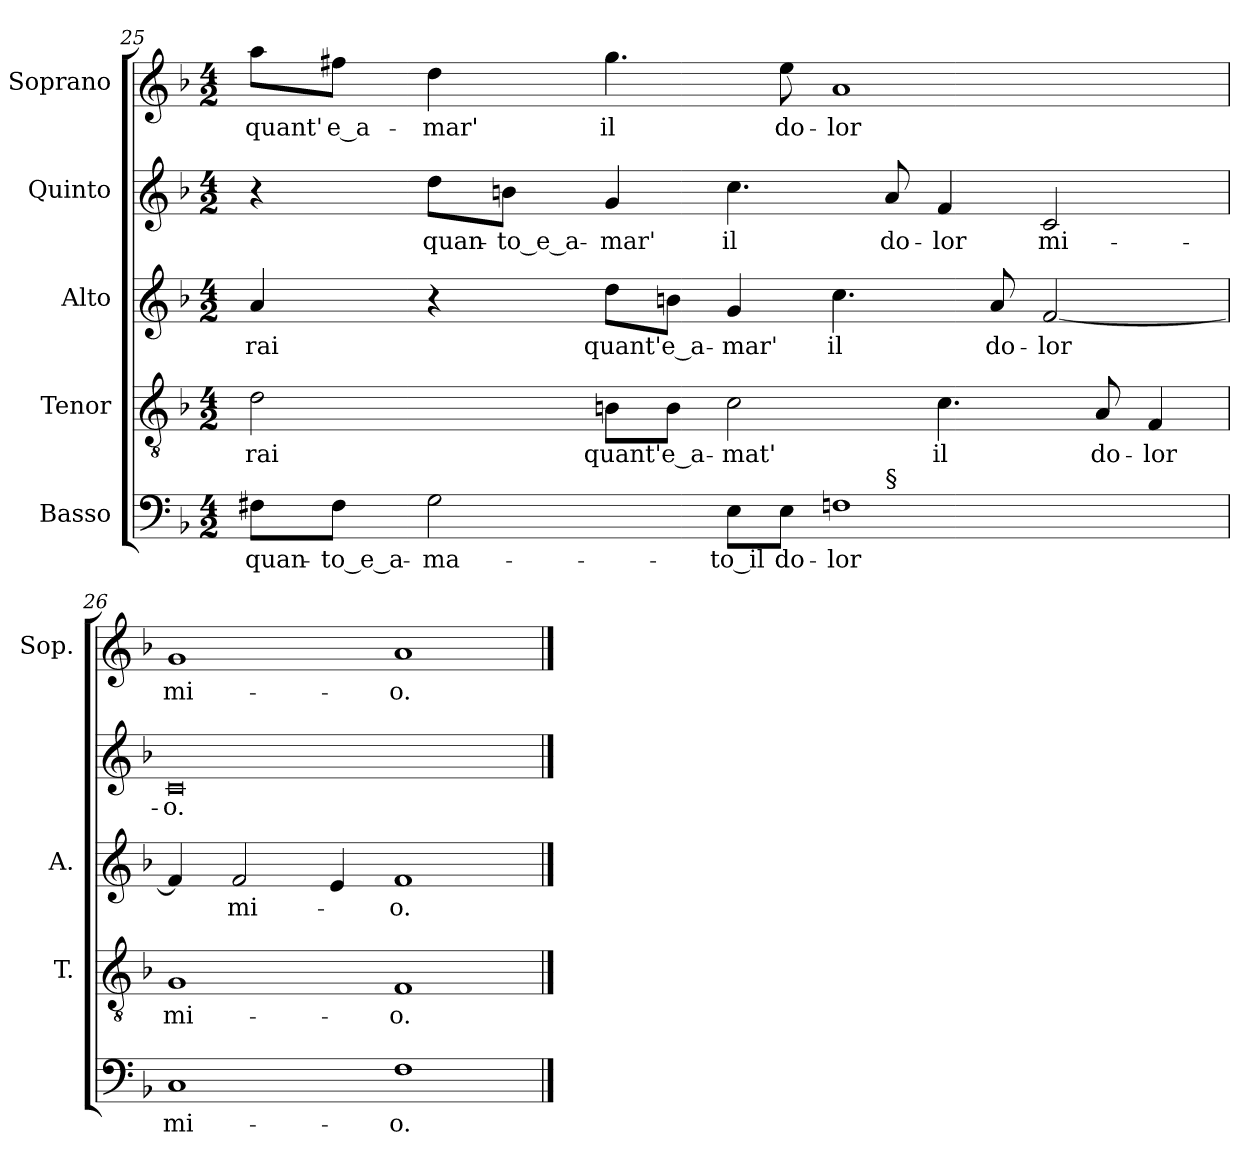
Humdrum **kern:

**kern	**text	**kern	**text	**kern	**text	**kern	**text	**kern	**text
*part5	*part5	*part4	*part4	*part3	*part3	*part2	*part2	*part1	*part1
*staff5	*staff5	*staff4	*staff4	*staff3	*staff3	*staff2	*staff2	*staff1	*staff1
*I"Basso	*	*I"Tenor	*	*I"Alto	*	*I"Quinto	*	*I"Soprano	*
*	*	*I'T.	*	*I'A.	*	*	*	*I'Sop.	*
*clefF4	*	*clefGv2	*	*clefG2	*	*clefG2	*	*clefG2	*
*	*	*ITrd7c12	*	*	*	*	*	*	*
*k[b-]	*	*k[b-]	*	*k[b-]	*	*k[b-]	*	*k[b-]	*
*F:	*	*F:	*	*F:	*	*F:	*	*F:	*
*M4/2	*	*M4/2	*	*M4/2	*	*M4/2	*	*M4/2	*
=25	=25	=25	=25	=25	=25	=25	=25	=25	=25
!	!LO:LY:b:color=#000000	!	!	!	!	!	!	!	!
!	!	!	!LO:LY:b:color=#000000	!	!	!	!	!	!
!	!	!	!	!	!LO:LY:b:color=#000000	!	!	!	!
!	!	!	!	!	!	!	!	!	!LO:LY:b:color=#000000
*^	*	*	*	*	*	*	*	*	*
8F#Xi\L	1ryy	quan-	2Di\	-rai	4ai/	-rai	4r	.	8aai\L	quant'
!	!	!LO:LY:b:color=#000000	!	!	!	!	!	!	!	!
!	!	!	!	!	!	!	!	!	!	!LO:LY:b:color=#000000
8F#i\J	.	-to_e_a-	.	.	.	.	.	.	8ff#Xi\J	e_a-
!	!	!LO:LY:b:color=#000000	!	!	!	!	!	!	!	!
!	!	!	!	!	!	!	!	!LO:LY:b:color=#000000	!	!
!	!	!	!	!	!	!	!	!	!	!LO:LY:b:color=#000000
2Gi\	.	-ma-	.	.	4r	.	8ddi\L	quan-	4ddi\	-mar'
!	!	!	!	!	!	!	!	!LO:LY:b:color=#000000	!	!
.	.	.	.	.	.	.	8bni\J	-to_e_a-	.	.
!	!	!	!	!LO:LY:b:color=#000000	!	!	!	!	!	!
!	!	!	!	!	!	!LO:LY:b:color=#000000	!	!	!	!
!	!	!	!	!	!	!	!	!LO:LY:b:color=#000000	!	!
!	!	!	!	!	!	!	!	!	!	!LO:LY:b:color=#000000
.	.	.	8BBni\L	quant'	8ddi\L	quant'	4gi/	-mar'	4.ggi\	il
!	!	!	!	!LO:LY:b:color=#000000	!	!	!	!	!	!
!	!	!	!	!	!	!LO:LY:b:color=#000000	!	!	!	!
.	.	.	8BBi\J	e_a-	8bni\J	e_a-	.	.	.	.
!	!	!LO:LY:b:color=#000000	!	!	!	!	!	!	!	!
!	!	!	!	!LO:LY:b:color=#000000	!	!	!	!	!	!
!	!	!	!	!	!	!LO:LY:b:color=#000000	!	!	!	!
!	!	!	!	!	!	!	!	!LO:LY:b:color=#000000	!	!
8Ei\L	.	-to_il	2Ci\	-mat'	4gi/	-mar'	4.cci\	il	.	.
!	!	!LO:LY:b:color=#000000	!	!	!	!	!	!	!	!
!	!	!	!	!	!	!	!	!	!	!LO:LY:b:color=#000000
8Ei\J	.	do-	.	.	.	.	.	.	8eei\	do-
!	!	!LO:LY:b:color=#000000	!	!	!	!	!	!	!	!
!	!	!	!	!	!	!LO:LY:b:color=#000000	!	!	!	!
!	!	!	!	!	!	!	!	!	!	!LO:LY:b:color=#000000
1Fi	8ryy	-lor	.	.	4.cci\	il	.	.	1ai	-lor
!	!LO:TX:a:t=§	!	!	!	!	!	!	!	!	!
!	!	!	!	!	!	!	!	!LO:LY:b:color=#000000	!	!
.	2..ryy	.	.	.	.	.	8ai/	do-	.	.
!	!	!	!	!LO:LY:b:color=#000000	!	!	!	!	!	!
!	!	!	!	!	!	!	!	!LO:LY:b:color=#000000	!	!
.	.	.	4.Ci\	il	.	.	4fi/	-lor	.	.
!	!	!	!	!	!	!LO:LY:b:color=#000000	!	!	!	!
.	.	.	.	.	8ai/	do-	.	.	.	.
!	!	!	!	!	!	!LO:LY:b:color=#000000	!	!	!	!
!	!	!	!	!	!	!	!	!LO:LY:b:color=#000000	!	!
.	.	.	.	.	[<2fi/	-lor	2ci/	mi-	.	.
!	!	!	!	!LO:LY:b:color=#000000	!	!	!	!	!	!
.	.	.	8AAi/	do-	.	.	.	.	.	.
!	!	!	!	!LO:LY:b:color=#000000	!	!	!	!	!	!
.	.	.	4FFi/	-lor	.	.	.	.	.	.
*v	*v	*	*	*	*	*	*	*	*	*
=26	=26	=26	=26	=26	=26	=26	=26	=26	=26
*^	*	*	*	*	*	*	*	*	*
!	!	!LO:LY:b:color=#000000	!	!	!	!	!	!	!	!
*v	*v	*	*	*	*	*	*	*	*	*
*^	*	*	*	*	*	*	*	*	*
!	!	!	!	!LO:LY:b:color=#000000	!	!	!	!	!	!
*v	*v	*	*	*	*	*	*	*	*	*
*^	*	*	*	*	*	*	*	*	*
!	!	!	!	!	!	!	!	!LO:LY:b:color=#000000	!	!
*v	*v	*	*	*	*	*	*	*	*	*
*^	*	*	*	*	*	*	*	*	*
!	!	!	!	!	!	!	!	!	!	!LO:LY:b:color=#000000
*v	*v	*	*	*	*	*	*	*	*	*
1Ci	mi-	1GGi	mi-	4fi/]	.	0ci	-o.	1gi	mi-
!	!	!	!	!	!LO:LY:b:color=#000000	!	!	!	!
.	.	.	.	2fi/	mi-	.	.	.	.
.	.	.	.	4ei/	.	.	.	.	.
!	!LO:LY:b:color=#000000	!	!	!	!	!	!	!	!
!	!	!	!LO:LY:b:color=#000000	!	!	!	!	!	!
!	!	!	!	!	!LO:LY:b:color=#000000	!	!	!	!
!	!	!	!	!	!	!	!	!	!LO:LY:b:color=#000000
1Fi	-o.	1FFi	-o.	1fi	-o.	.	.	1ai	-o.
==	==	==	==	==	==	==	==	==	==
*-	*-	*-	*-	*-	*-	*-	*-	*-	*-
